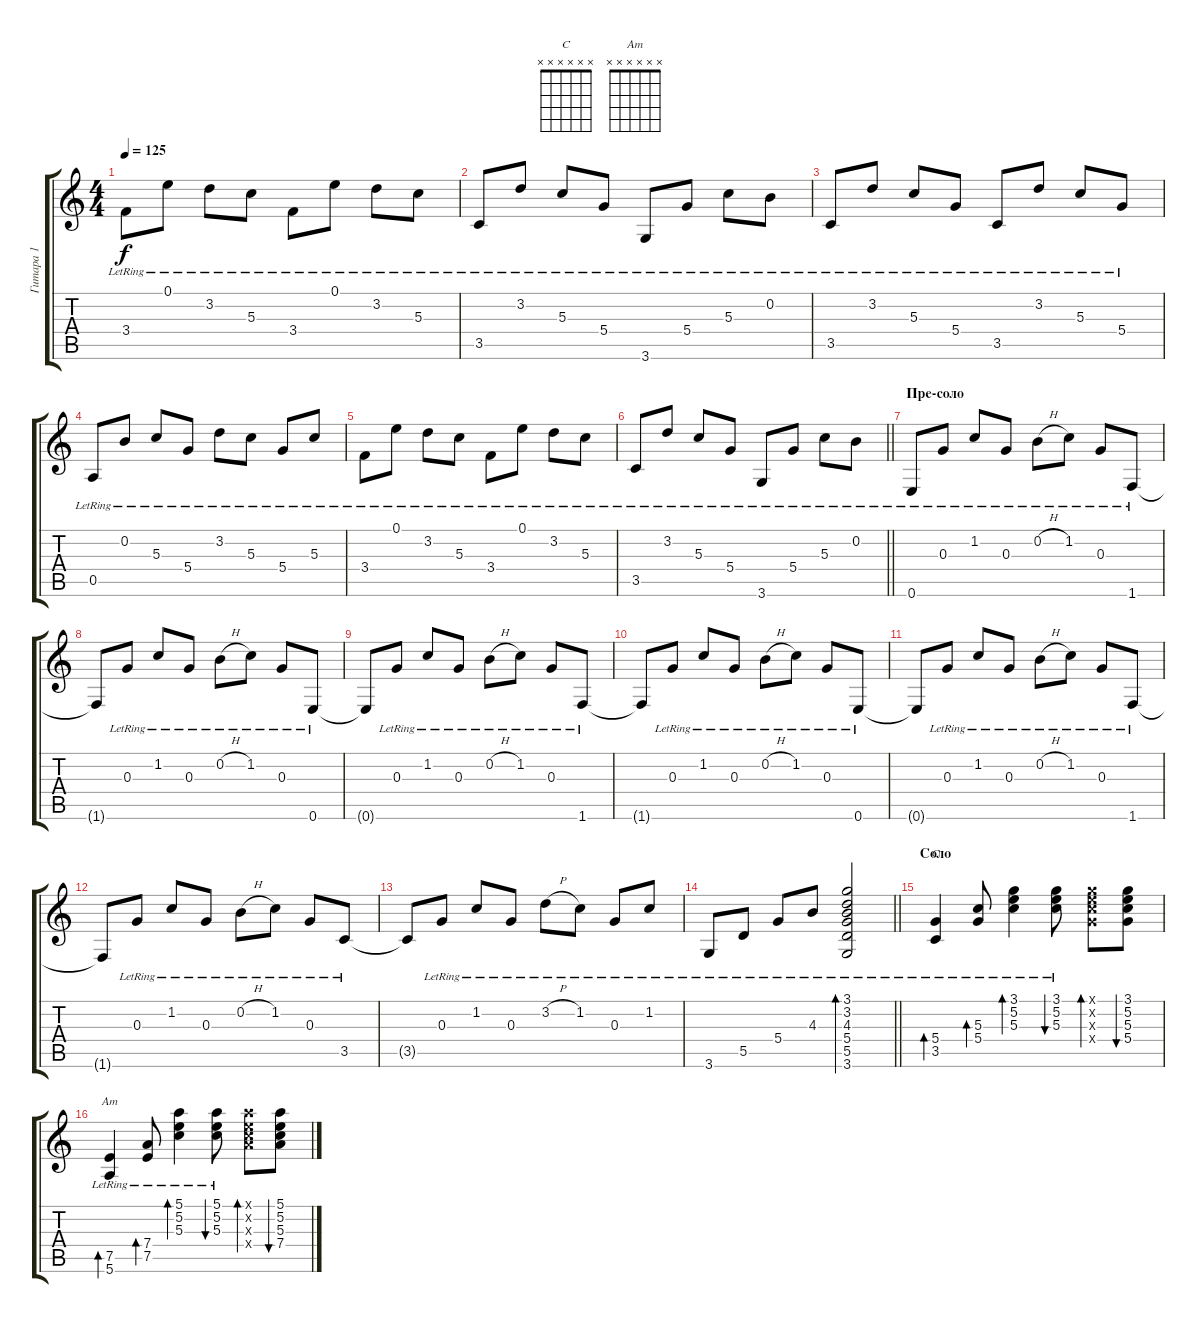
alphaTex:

\track ("Гитара 1" "Гитара 1") {instrument acousticguitarsteel}
\staff {score tabs}
\tuning (E4 B3 G3 D3 A2 E2) {hide}
\chord ("C" x x x x x x)
\chord ("Am" x x x x x x)
\ts (4 4)
\tempo 125
\clef g2
\ks c
3.4{lr}.8{dy f} 0.1{lr}.8 3.2{lr}.8 5.3{lr}.8 3.4{lr}.8 0.1{lr}.8 3.2{lr}.8 5.3{lr}.8 |
3.5{lr}.8 3.2{lr}.8 5.3{lr}.8 5.4{lr}.8 3.6{lr}.8 5.4{lr}.8 5.3{lr}.8 0.2{lr}.8 |
3.5{lr}.8 3.2{lr}.8 5.3{lr}.8 5.4{lr}.8 3.5{lr}.8 3.2{lr}.8 5.3{lr}.8 5.4{lr}.8 |
0.5{lr}.8 0.2{lr}.8 5.3{lr}.8 5.4{lr}.8 3.2{lr}.8 5.3{lr}.8 5.4{lr}.8 5.3{lr}.8 |
3.4{lr}.8 0.1{lr}.8 3.2{lr}.8 5.3{lr}.8 3.4{lr}.8 0.1{lr}.8 3.2{lr}.8 5.3{lr}.8 |
\barLineRight lightlight
3.5{lr}.8 3.2{lr}.8 5.3{lr}.8 5.4{lr}.8 3.6{lr}.8 5.4{lr}.8 5.3{lr}.8 0.2{lr}.8 |
\section ("" "Пре-соло")
0.6{lr}.8 0.3{lr}.8 1.2{lr}.8 0.3{lr}.8 0.2{h lr}.8 1.2{lr}.8 0.3{lr}.8 1.6{lr}.8 |
1.6{t}.8 0.3{lr}.8 1.2{lr}.8 0.3{lr}.8 0.2{h lr}.8 1.2{lr}.8 0.3{lr}.8 0.6{lr}.8 |
0.6{t}.8 0.3{lr}.8 1.2{lr}.8 0.3{lr}.8 0.2{h lr}.8 1.2{lr}.8 0.3{lr}.8 1.6{lr}.8 |
1.6{t}.8 0.3{lr}.8 1.2{lr}.8 0.3{lr}.8 0.2{h lr}.8 1.2{lr}.8 0.3{lr}.8 0.6{lr}.8 |
0.6{t}.8 0.3{lr}.8 1.2{lr}.8 0.3{lr}.8 0.2{h lr}.8 1.2{lr}.8 0.3{lr}.8 1.6{lr}.8 |
1.6{t}.8 0.3{lr}.8 1.2{lr}.8 0.3{lr}.8 0.2{h lr}.8 1.2{lr}.8 0.3{lr}.8 3.5{lr}.8 |
3.5{t}.8 0.3{lr}.8 1.2{lr}.8 0.3{lr}.8 3.2{h lr}.8 1.2{lr}.8 0.3{lr}.8 1.2{lr}.8 |
\barLineRight lightlight
3.6{lr}.8 5.5{lr}.8 5.4{lr}.8 4.3{lr}.8 (3.1{lr} 3.2{lr} 4.3{lr} 5.4{lr} 5.5{lr} 3.6{lr}).2{bd 60} |
\section ("" "Соло")
(5.4{lr} 3.5{lr}).4{bd 60 ch "C" volume 11} (5.3{lr} 5.4{lr}).8{bd 60} (3.1{lr} 5.2{lr} 5.3{lr}).4{bd 60} (3.1{lr} 5.2{lr} 5.3{lr}).8{bu 60} (3.1{x} 5.2{x} 5.3{x} 5.4{x}).8{bd 60} (3.1 5.2 5.3 5.4).8{bu 60} |
(7.5{lr} 5.6{lr}).4{bd 60 ch "Am"} (7.4{lr} 7.5{lr}).8{bd 60} (5.1{lr} 5.2{lr} 5.3{lr}).4{bd 60} (5.1{lr} 5.2{lr} 5.3{lr}).8{bu 60} (5.1{x} 5.2{x} 5.3{x} 7.4{x}).8{bd 60} (5.1 5.2 5.3 7.4).8{bu 60}
